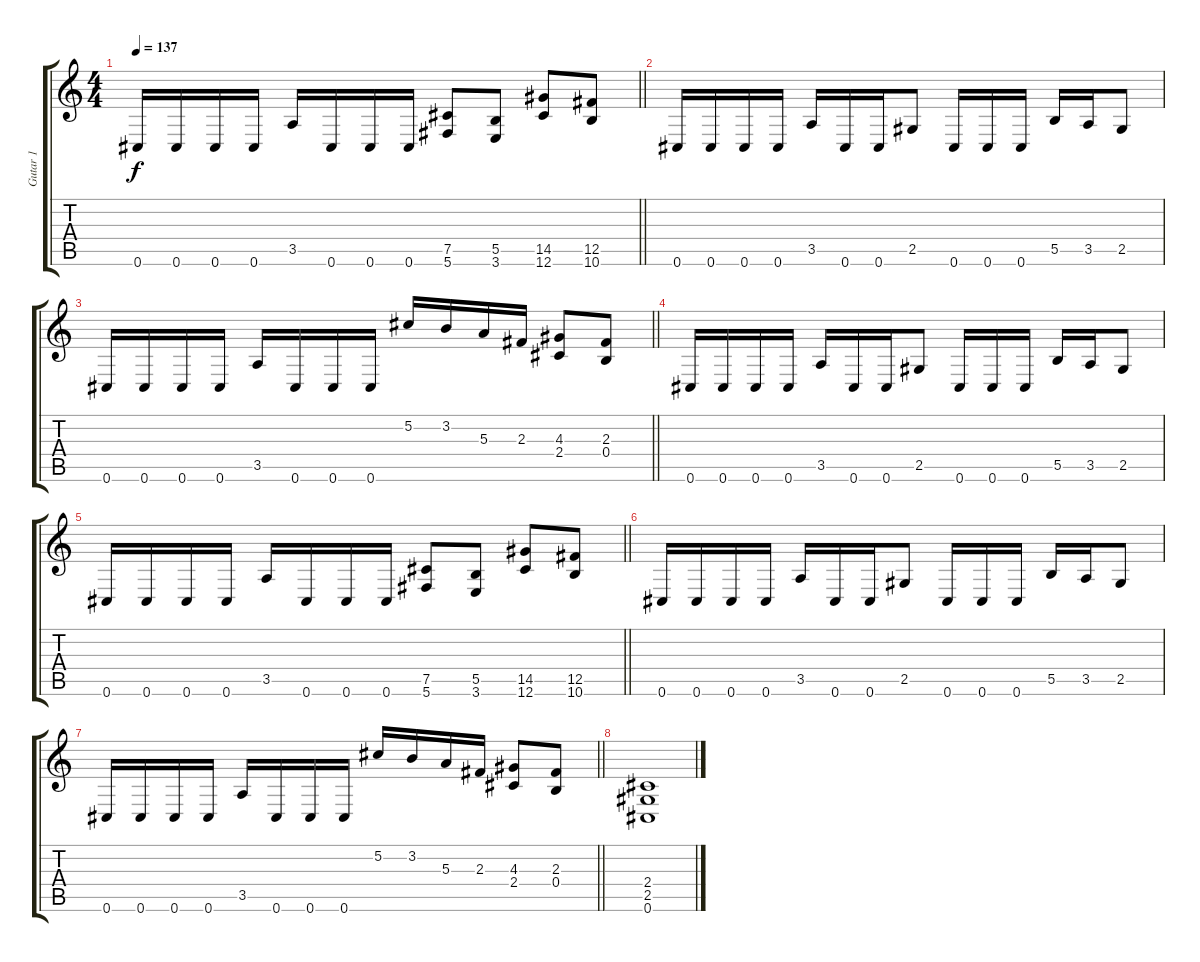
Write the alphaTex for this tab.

\track ("Gutar 1" "Gutar 1") {instrument overdrivenguitar}
\staff {score tabs}
\tuning (Db4 Ab3 E3 B2 Gb2 Db2) {hide}
\ts (4 4)
\tempo 137
\clef g2
\barLineRight lightlight
\ks c
0.6.16{dy f} 0.6.16 0.6.16 0.6.16 3.5.16 0.6.16 0.6.16 0.6.16 (7.5 5.6).8 (5.5 3.6).8 (14.5 12.6).8 (12.5 10.6).8 |
0.6.16 0.6.16 0.6.16 0.6.16 3.5.16 0.6.16 0.6.16 2.5.8 0.6.16 0.6.16 0.6.16 5.5.16 3.5.16 2.5.8 |
\barLineRight lightlight
0.6.16 0.6.16 0.6.16 0.6.16 3.5.16 0.6.16 0.6.16 0.6.16 5.2.16 3.2.16 5.3.16 2.3.16 (4.3 2.4).8 (2.3 0.4).8 |
0.6.16 0.6.16 0.6.16 0.6.16 3.5.16 0.6.16 0.6.16 2.5.8 0.6.16 0.6.16 0.6.16 5.5.16 3.5.16 2.5.8 |
\barLineRight lightlight
0.6.16 0.6.16 0.6.16 0.6.16 3.5.16 0.6.16 0.6.16 0.6.16 (7.5 5.6).8 (5.5 3.6).8 (14.5 12.6).8 (12.5 10.6).8 |
0.6.16 0.6.16 0.6.16 0.6.16 3.5.16 0.6.16 0.6.16 2.5.8 0.6.16 0.6.16 0.6.16 5.5.16 3.5.16 2.5.8 |
\barLineRight lightlight
0.6.16 0.6.16 0.6.16 0.6.16 3.5.16 0.6.16 0.6.16 0.6.16 5.2.16 3.2.16 5.3.16 2.3.16 (4.3 2.4).8 (2.3 0.4).8 |
(2.4 2.5 0.6).1
